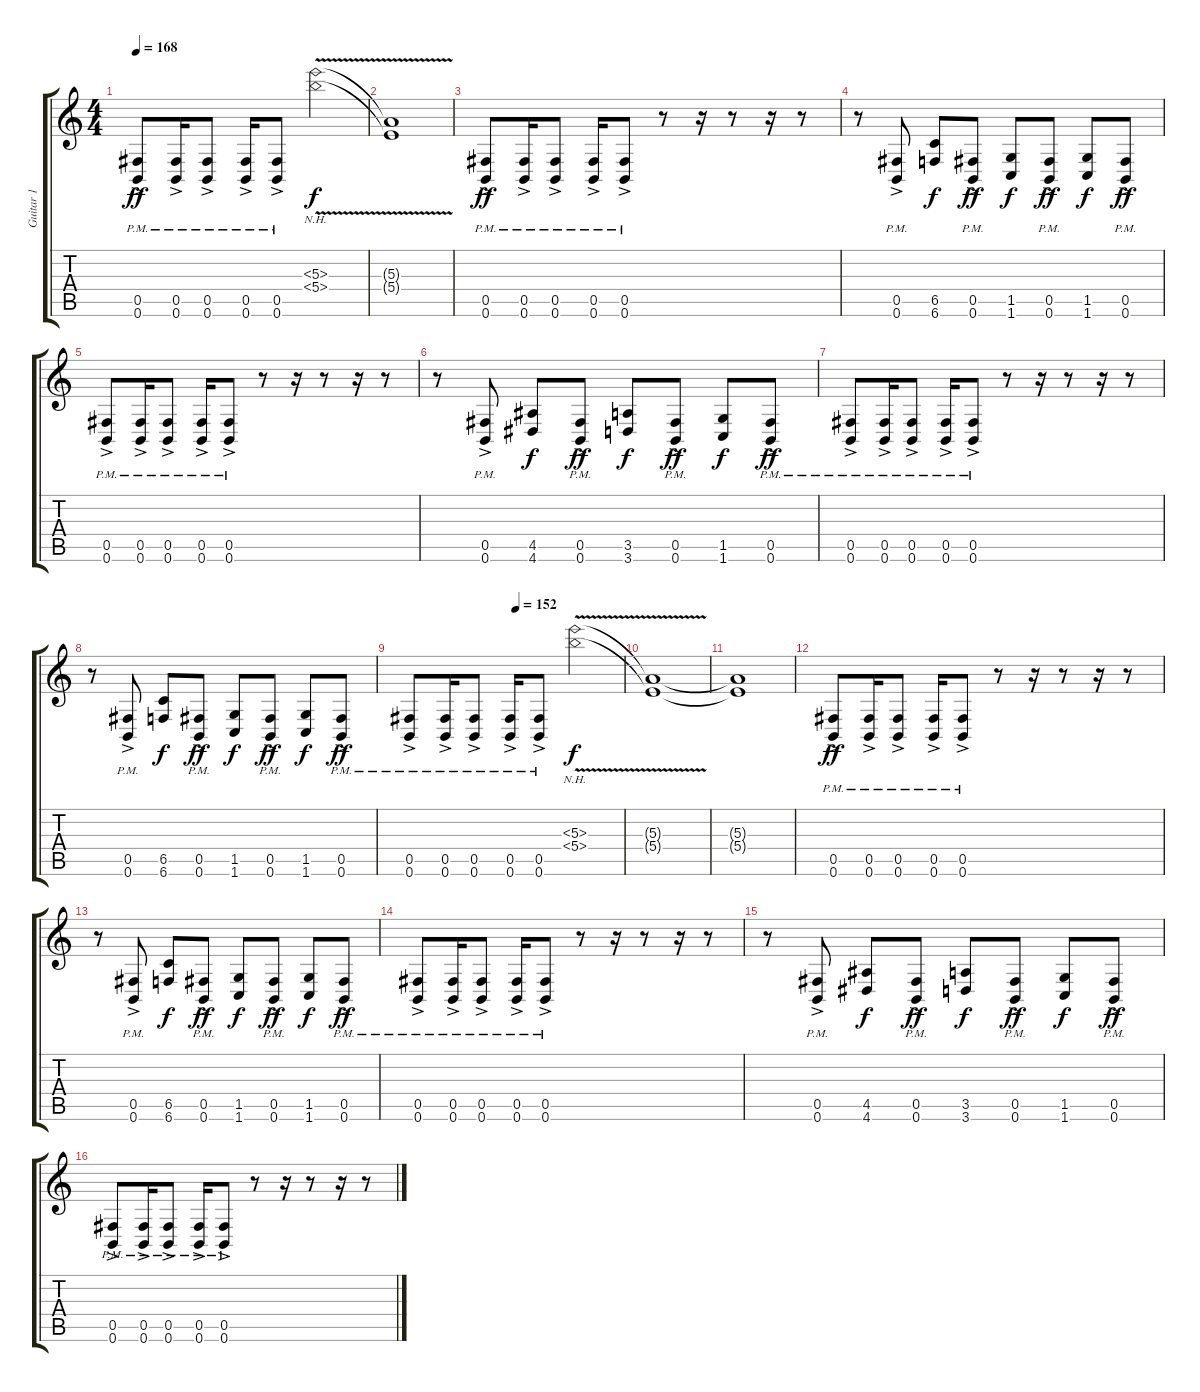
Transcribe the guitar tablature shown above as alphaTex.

\track ("Guitar 1" "Guitar 1") {instrument distortionguitar}
\staff {score tabs}
\tuning (Db4 Ab3 E3 B2 Gb2 B1) {hide}
\ts (4 4)
\tempo 168
\clef g2
\ks c
(0.5{ac pm} 0.6{ac pm}).8{dy ff} (0.5{ac pm} 0.6{ac pm}).16 (0.5{ac pm} 0.6{ac pm}).8 (0.5{ac pm} 0.6{ac pm}).16 (0.5{ac pm} 0.6{ac pm}).8 (5.3{nh v} 5.4{nh v}).2{dy f} |
(5.3{t} 5.4{t}).1 |
(0.5{ac pm} 0.6{ac pm}).8{dy ff} (0.5{ac pm} 0.6{ac pm}).16 (0.5{ac pm} 0.6{ac pm}).8 (0.5{ac pm} 0.6{ac pm}).16 (0.5{ac pm} 0.6{ac pm}).8 r.8 r.16 r.8 r.16 r.8 |
r.8 (0.5{ac pm} 0.6{ac pm}).8 (6.5 6.6).8{dy f} (0.5{ac pm} 0.6{ac pm}).8{dy ff} (1.5 1.6).8{dy f} (0.5{ac pm} 0.6{ac pm}).8{dy ff} (1.5 1.6).8{dy f} (0.5{ac pm} 0.6{ac pm}).8{dy ff} |
(0.5{ac pm} 0.6{ac pm}).8 (0.5{ac pm} 0.6{ac pm}).16 (0.5{ac pm} 0.6{ac pm}).8 (0.5{ac pm} 0.6{ac pm}).16 (0.5{ac pm} 0.6{ac pm}).8 r.8 r.16 r.8 r.16 r.8 |
r.8 (0.5{ac pm} 0.6{ac pm}).8 (4.5 4.6).8{dy f} (0.5{ac pm} 0.6{ac pm}).8{dy ff} (3.5 3.6).8{dy f} (0.5{ac pm} 0.6{ac pm}).8{dy ff} (1.5 1.6).8{dy f} (0.5{ac pm} 0.6{ac pm}).8{dy ff} |
(0.5{ac pm} 0.6{ac pm}).8 (0.5{ac pm} 0.6{ac pm}).16 (0.5{ac pm} 0.6{ac pm}).8 (0.5{ac pm} 0.6{ac pm}).16 (0.5{ac pm} 0.6{ac pm}).8 r.8 r.16 r.8 r.16 r.8 |
r.8 (0.5{ac pm} 0.6{ac pm}).8 (6.5 6.6).8{dy f} (0.5{ac pm} 0.6{ac pm}).8{dy ff} (1.5 1.6).8{dy f} (0.5{ac pm} 0.6{ac pm}).8{dy ff} (1.5 1.6).8{dy f} (0.5{ac pm} 0.6{ac pm}).8{dy ff} |
\tempo (152 0.5)
(0.5{ac pm} 0.6{ac pm}).8 (0.5{ac pm} 0.6{ac pm}).16 (0.5{ac pm} 0.6{ac pm}).8 (0.5{ac pm} 0.6{ac pm}).16 (0.5{ac pm} 0.6{ac pm}).8 (5.3{nh v} 5.4{nh v}).2{dy f} |
(5.3{t} 5.4{t}).1 |
(5.3{t} 5.4{t}).1 |
(0.5{ac pm} 0.6{ac pm}).8{dy ff} (0.5{ac pm} 0.6{ac pm}).16 (0.5{ac pm} 0.6{ac pm}).8 (0.5{ac pm} 0.6{ac pm}).16 (0.5{ac pm} 0.6{ac pm}).8 r.8 r.16 r.8 r.16 r.8 |
r.8 (0.5{ac pm} 0.6{ac pm}).8 (6.5 6.6).8{dy f} (0.5{ac pm} 0.6{ac pm}).8{dy ff} (1.5 1.6).8{dy f} (0.5{ac pm} 0.6{ac pm}).8{dy ff} (1.5 1.6).8{dy f} (0.5{ac pm} 0.6{ac pm}).8{dy ff} |
(0.5{ac pm} 0.6{ac pm}).8 (0.5{ac pm} 0.6{ac pm}).16 (0.5{ac pm} 0.6{ac pm}).8 (0.5{ac pm} 0.6{ac pm}).16 (0.5{ac pm} 0.6{ac pm}).8 r.8 r.16 r.8 r.16 r.8 |
r.8 (0.5{ac pm} 0.6{ac pm}).8 (4.5 4.6).8{dy f} (0.5{ac pm} 0.6{ac pm}).8{dy ff} (3.5 3.6).8{dy f} (0.5{ac pm} 0.6{ac pm}).8{dy ff} (1.5 1.6).8{dy f} (0.5{ac pm} 0.6{ac pm}).8{dy ff} |
(0.5{ac pm} 0.6{ac pm}).8 (0.5{ac pm} 0.6{ac pm}).16 (0.5{ac pm} 0.6{ac pm}).8 (0.5{ac pm} 0.6{ac pm}).16 (0.5{ac pm} 0.6{ac pm}).8 r.8 r.16 r.8 r.16 r.8
